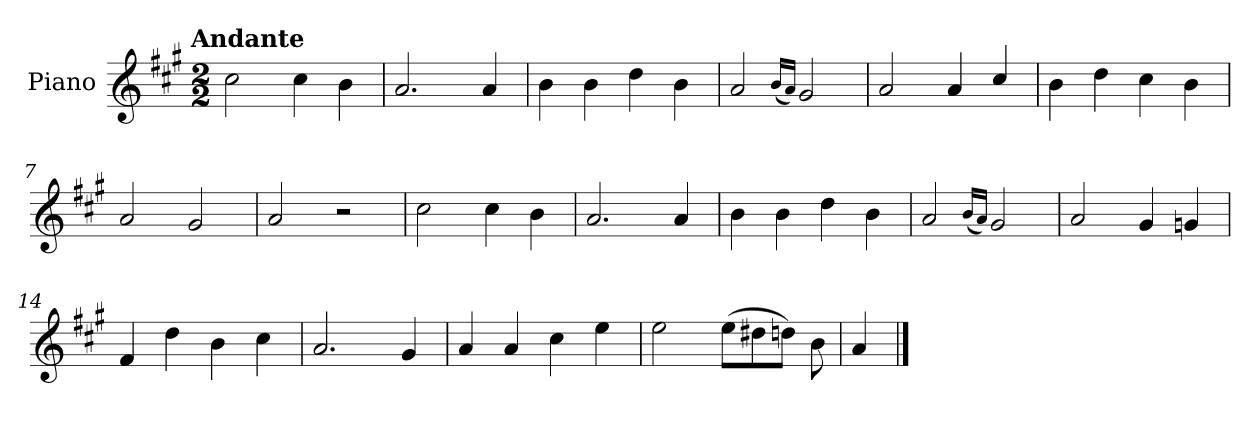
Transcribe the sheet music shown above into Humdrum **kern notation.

**kern
*part1
*staff1
*I"Piano
*I'Pno.
*clefG2
*k[f#c#g#]
!!LO:TX:omd:t=Andante
*M2/2
*MM92
=1
2cc#\
4cc#\
4b\
=2
2.a/
4a/
=3
4b\
4b\
4dd\
4b\
=4
2a/
(<16qqb/LL
16qqa/JJ)
2g#/
=5
2a/
4a/
4cc#/
!!LO:LB:g=z
=6
4b\
4dd\
4cc#\
4b\
=7
2a/
2g#/
=8
2a/
2r
=9
2cc#\
4cc#\
4b\
=10
2.a/
4a/
=11
4b\
4b\
4dd\
4b\
=12
2a/
(<16qqb/LL
16qqa/JJ)
2g#/
=13
2a/
4g#/
4gn/
!!LO:LB:g=z
=14
4f#/
4dd\
4b\
4cc#\
=15
2.a/
4g#/
=16
4a/
4a/
4cc#\
4ee\
=17
2ee\
(>8ee\L
8dd#X\
8ddn\J)
8b\
=18
4a/
==
*-
